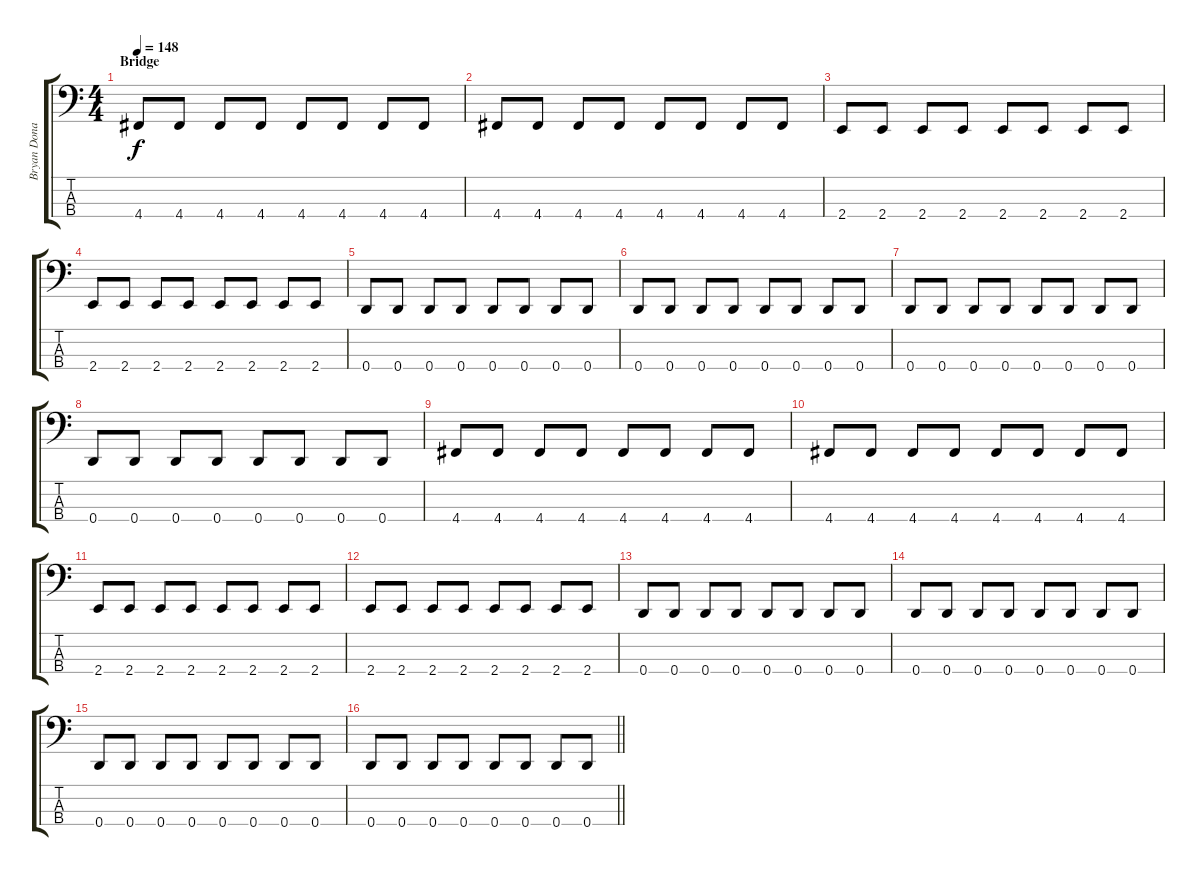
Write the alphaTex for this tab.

\track ("Bryan Donahue (Bass)" "Bryan Dona") {instrument electricbassfinger}
\staff {score tabs}
\tuning (G2 D2 A1 D1) {hide}
\ts (4 4)
\section ("" "Bridge")
\tempo 148
\clef f4
\ks c
4.4.8{dy f} 4.4.8 4.4.8 4.4.8 4.4.8 4.4.8 4.4.8 4.4.8 |
4.4.8 4.4.8 4.4.8 4.4.8 4.4.8 4.4.8 4.4.8 4.4.8 |
2.4.8 2.4.8 2.4.8 2.4.8 2.4.8 2.4.8 2.4.8 2.4.8 |
2.4.8 2.4.8 2.4.8 2.4.8 2.4.8 2.4.8 2.4.8 2.4.8 |
0.4.8 0.4.8 0.4.8 0.4.8 0.4.8 0.4.8 0.4.8 0.4.8 |
0.4.8 0.4.8 0.4.8 0.4.8 0.4.8 0.4.8 0.4.8 0.4.8 |
0.4.8 0.4.8 0.4.8 0.4.8 0.4.8 0.4.8 0.4.8 0.4.8 |
0.4.8 0.4.8 0.4.8 0.4.8 0.4.8 0.4.8 0.4.8 0.4.8 |
4.4.8 4.4.8 4.4.8 4.4.8 4.4.8 4.4.8 4.4.8 4.4.8 |
4.4.8 4.4.8 4.4.8 4.4.8 4.4.8 4.4.8 4.4.8 4.4.8 |
2.4.8 2.4.8 2.4.8 2.4.8 2.4.8 2.4.8 2.4.8 2.4.8 |
2.4.8 2.4.8 2.4.8 2.4.8 2.4.8 2.4.8 2.4.8 2.4.8 |
0.4.8 0.4.8 0.4.8 0.4.8 0.4.8 0.4.8 0.4.8 0.4.8 |
0.4.8 0.4.8 0.4.8 0.4.8 0.4.8 0.4.8 0.4.8 0.4.8 |
0.4.8 0.4.8 0.4.8 0.4.8 0.4.8 0.4.8 0.4.8 0.4.8 |
\barLineRight lightlight
0.4.8 0.4.8 0.4.8 0.4.8 0.4.8 0.4.8 0.4.8 0.4.8
